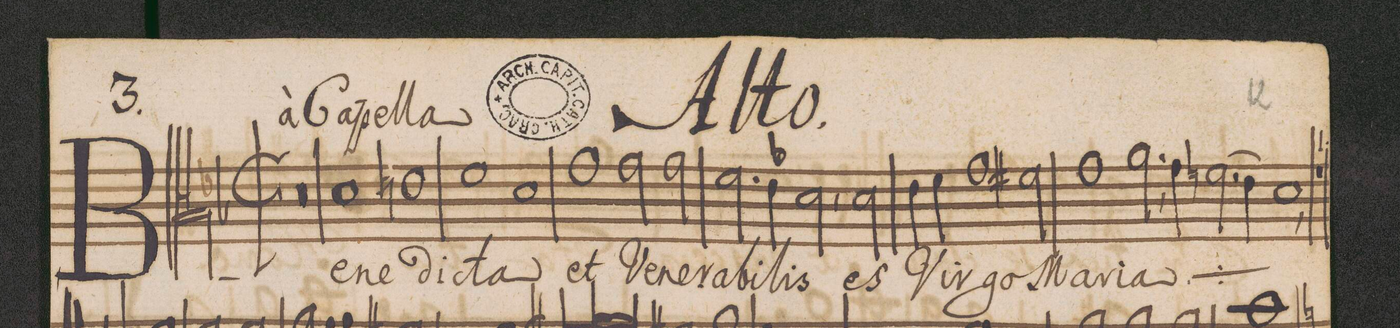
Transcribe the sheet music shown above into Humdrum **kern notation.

**kern	**text
*I"Alto.	*
*clefC3	*
*k[b-]	*
*met(C|)	*
*M2/1	*
0r	.
=2-	=2-
1d\	Be-
1en\	-ne-
=3-	=3-
1f\	-di-
1d\	-cta
=4-	=4-
1g\	et
*2\right	*
2g\	Ve-
2g\	-ne-
=5-	=5-
2.f\	-ra-
4e-i\	-bi-
2d,\	-lis
2d\	es
=6-	=6-
4e-y\	Vir-
4f\	.
1g\	-go
2f#X\	Ma-
=7-	=7-
1g\	-ri-
2.a,\	-a
*	*ij
4g\	Ma-
=8-	=8-
(2.fn\	-ri-
4eny\)	.
1d\,	-a
*	*Xij
=9-	=9-
1r	.
*-	*-
